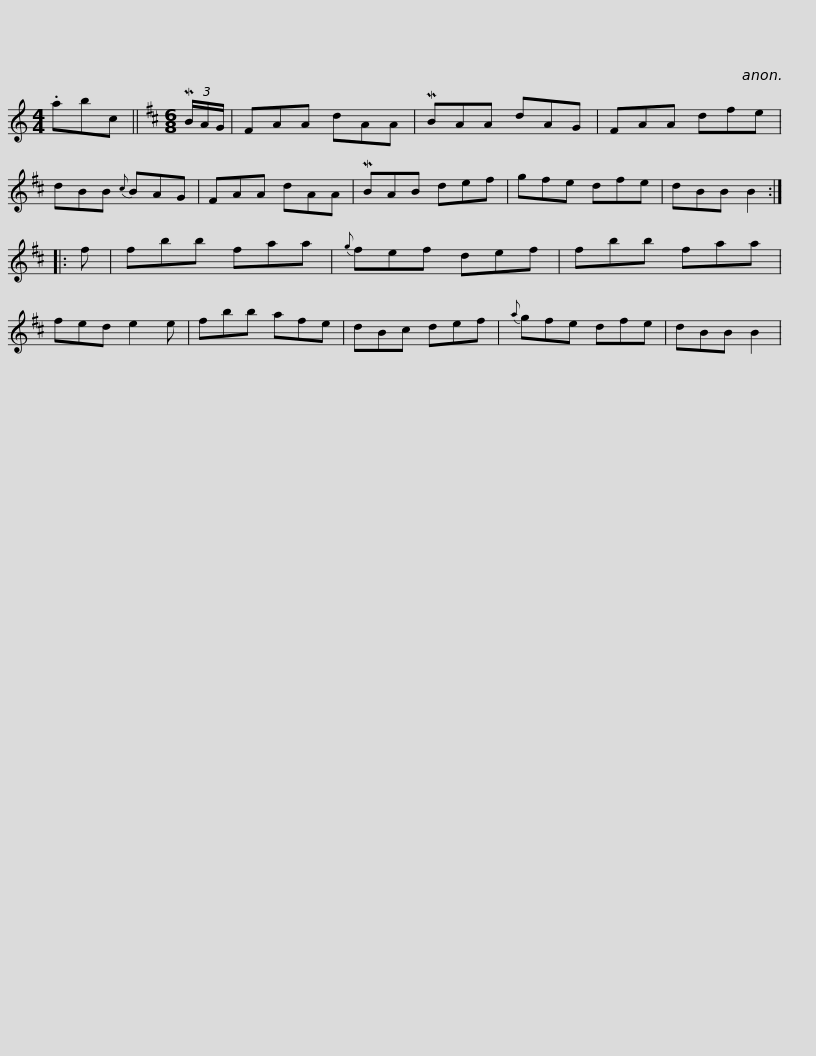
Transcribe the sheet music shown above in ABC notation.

X:1
L:1/8
M:4/4
I:linebreak $
K:C
V:1 treble
V:1
 .abc ||[K:Bmin][M:6/8] (3MB/A/G/ | FAA dAA | MBAA dAG | FAA dfe | %5
 dBB{c} BAG | FAA dAA | MBAB def |$ gfe dfe | dBB B2 :: %10
 f | fbb faa |{g} fef def | fbb faa | fed e2 e | %15
 fbb afe |$ dBc def |{a} gfe dfe | dBB B2 | %19
